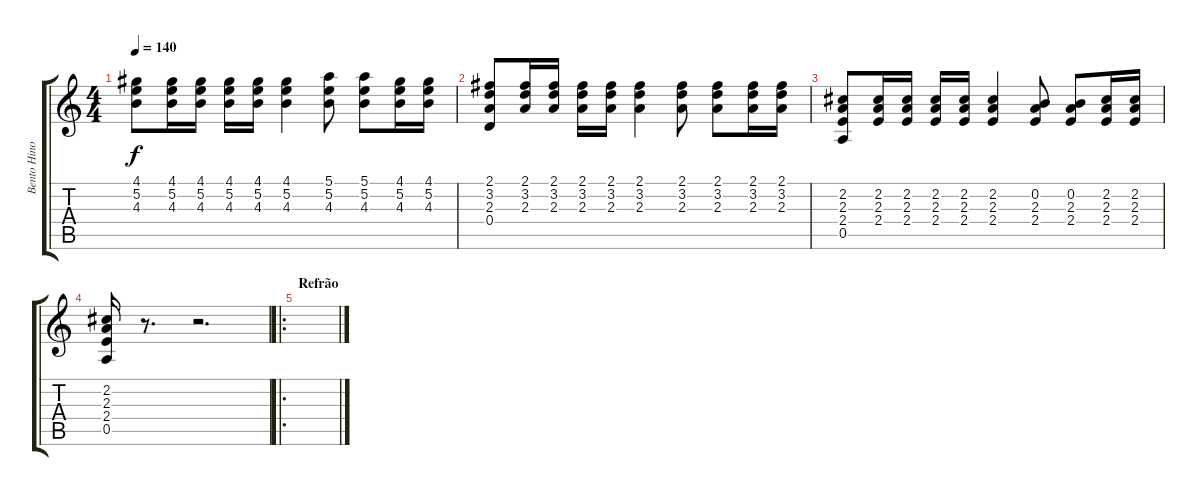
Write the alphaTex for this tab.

\track ("Bento Hinoto (Violão)" "Bento Hino") {instrument acousticguitarsteel}
\staff {score tabs}
\tuning (E4 B3 G3 D3 A2 E2) {hide}
\ts (4 4)
\tempo 140
\clef g2
\ks c
(4.1 5.2 4.3).8{dy f} (4.1 5.2 4.3).16 (4.1 5.2 4.3).16 (4.1 5.2 4.3).16 (4.1 5.2 4.3).16 (4.1 5.2 4.3).4 (5.1 5.2 4.3).8 (5.1 5.2 4.3).8 (4.1 5.2 4.3).16 (4.1 5.2 4.3).16 |
(2.1 3.2 2.3 0.4).8 (2.1 3.2 2.3).16 (2.1 3.2 2.3).16 (2.1 3.2 2.3).16 (2.1 3.2 2.3).16 (2.1 3.2 2.3).4 (2.1 3.2 2.3).8 (2.1 3.2 2.3).8 (2.1 3.2 2.3).16 (2.1 3.2 2.3).16 |
(2.2 2.3 2.4 0.5).8 (2.2 2.3 2.4).16 (2.2 2.3 2.4).16 (2.2 2.3 2.4).16 (2.2 2.3 2.4).16 (2.2 2.3 2.4).4 (0.2 2.3 2.4).8 (0.2 2.3 2.4).8 (2.2 2.3 2.4).16 (2.2 2.3 2.4).16 |
(2.2 2.3 2.4 0.5).16 r.8{d} r.2{d} |
\ro
\section ("" "Refrão")
